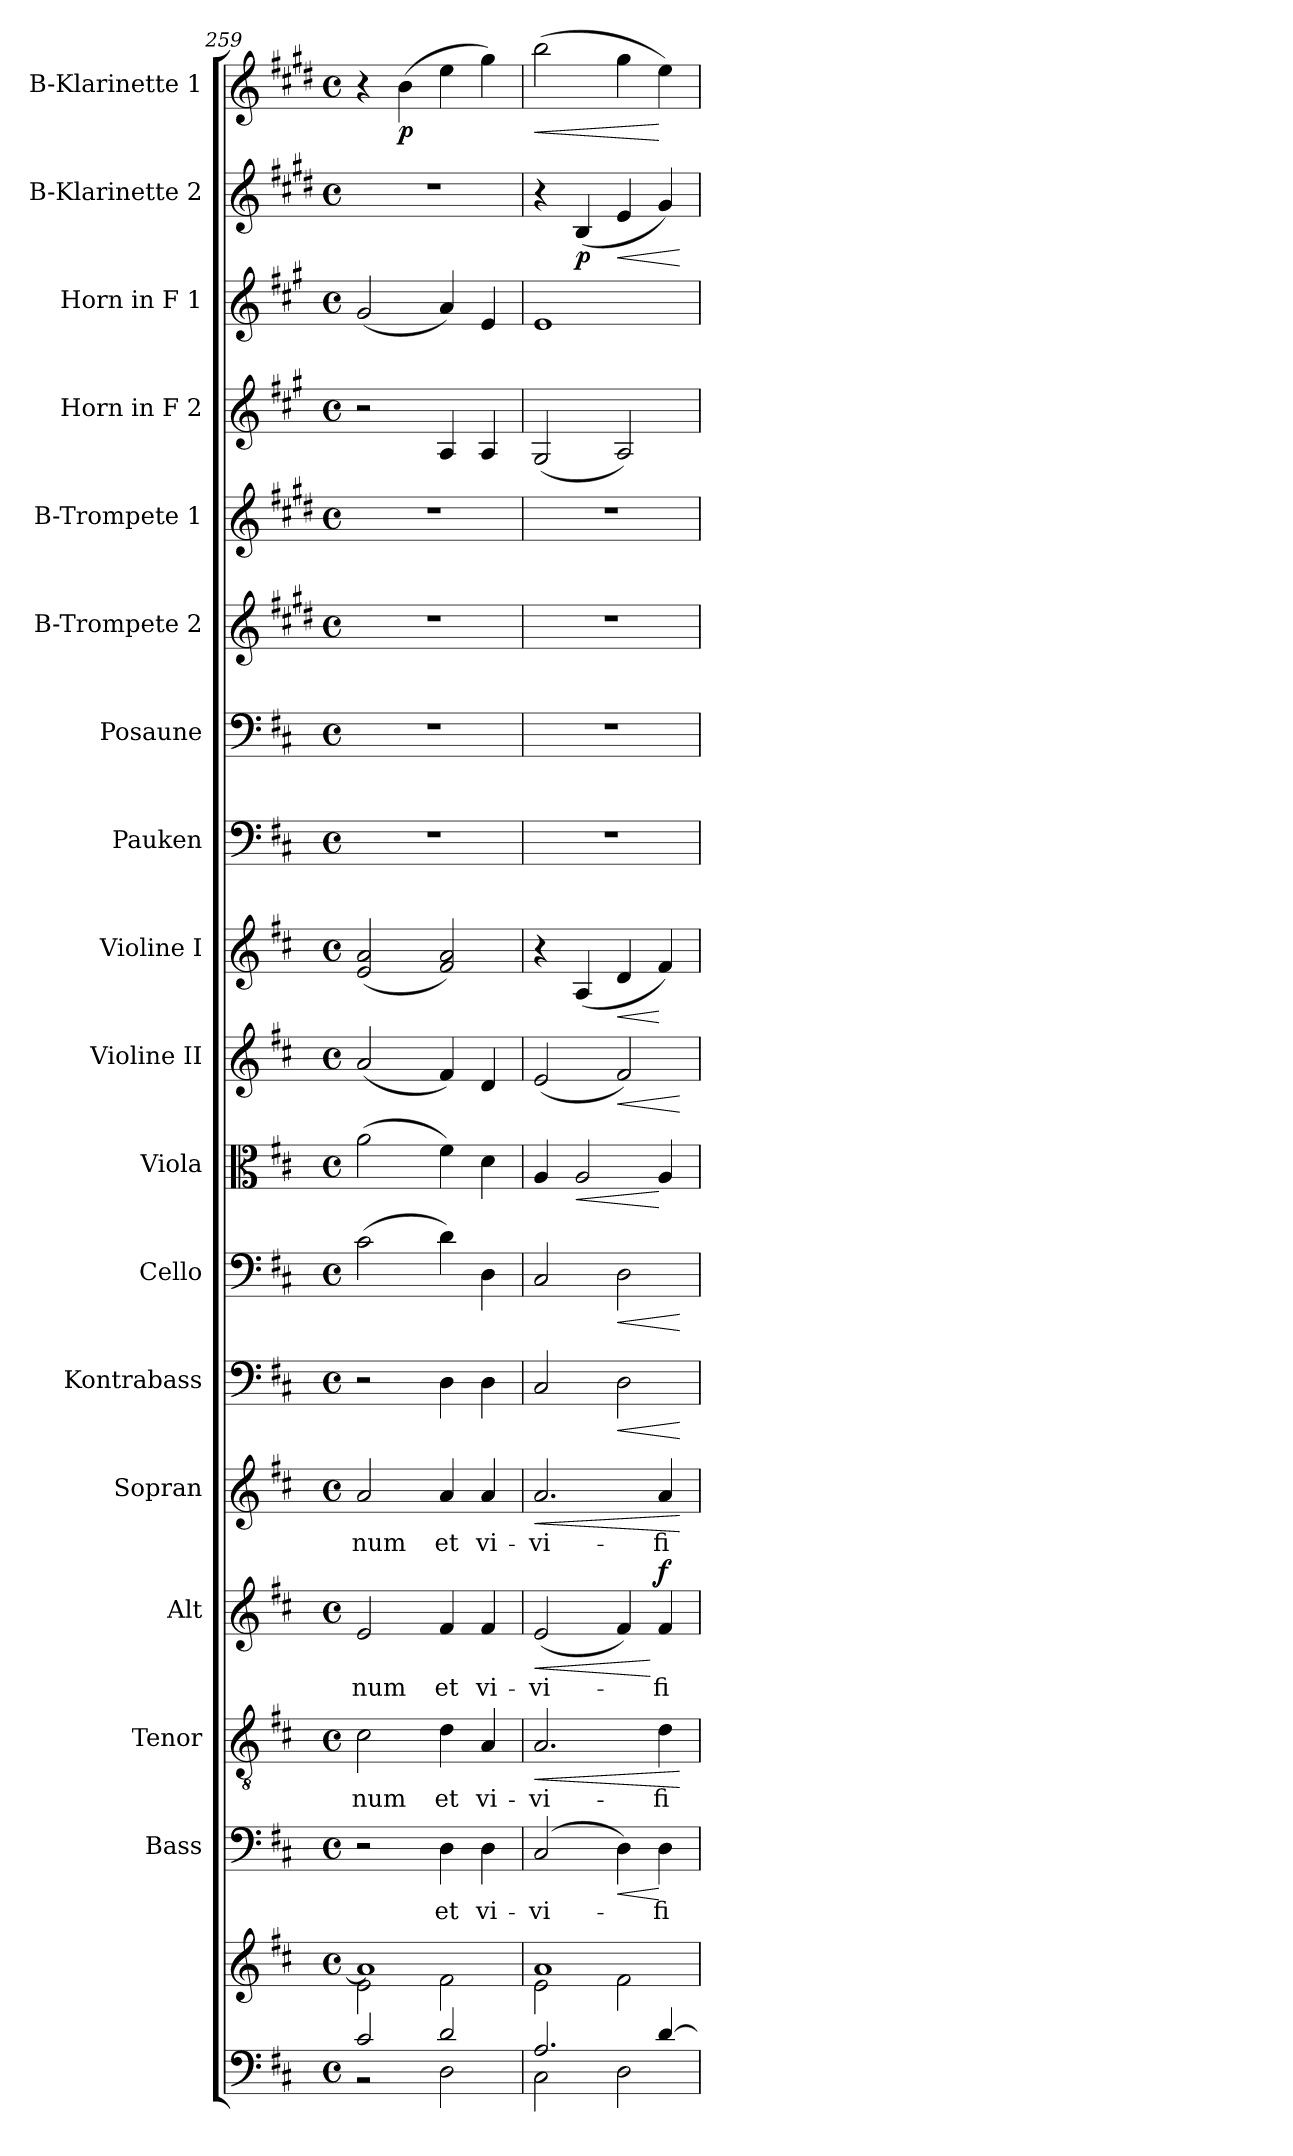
**kern	**kern	**kern	**text	**dynam	**kern	**text	**dynam	**kern	**text	**dynam	**kern	**text	**dynam	**kern	**dynam	**kern	**dynam	**kern	**dynam	**kern	**dynam	**kern	**dynam	**kern	**kern	**kern	**kern	**kern	**kern	**kern	**dynam	**kern	**dynam
*part18	*part18	*part17	*part17	*part17	*part16	*part16	*part16	*part15	*part15	*part15	*part14	*part14	*part14	*part13	*part13	*part12	*part12	*part11	*part11	*part10	*part10	*part9	*part9	*part8	*part7	*part6	*part5	*part4	*part3	*part2	*part2	*part1	*part1
*staff19	*staff18	*staff17	*staff17	*staff17	*staff16	*staff16	*staff16	*staff15	*staff15	*staff15	*staff14	*staff14	*staff14	*staff13	*staff13	*staff12	*staff12	*staff11	*staff11	*staff10	*staff10	*staff9	*staff9	*staff8	*staff7	*staff6	*staff5	*staff4	*staff3	*staff2	*staff2	*staff1	*staff1
*	*	*I"Bass	*	*	*I"Tenor	*	*	*I"Alt	*	*	*I"Sopran	*	*	*I"Kontrabass	*	*I"Cello	*	*I"Viola	*	*I"Violine II	*	*I"Violine I	*	*I"Pauken	*I"Posaune	*I"B-Trompete 2	*I"B-Trompete 1	*I"Horn in F 2	*I"Horn in F 1	*I"B-Klarinette 2	*	*I"B-Klarinette 1	*
*	*	*I'B.	*	*	*I'T.	*	*	*I'A.	*	*	*I'S.	*	*	*I'Kb.	*	*	*	*I'Vla.	*	*I'Vl. II	*	*I'Vl. I	*	*I'Pk.	*I'Pos.	*I'B Trp. 2	*I'B Trp. 1	*	*	*I'B Kl. 2	*	*I'B Kl. 1	*
*clefF4	*clefG2	*clefF4	*	*	*clefGv2	*	*	*clefG2	*	*	*clefG2	*	*	*clefF4	*	*clefF4	*	*clefC3	*	*clefG2	*	*clefG2	*	*clefF4	*clefF4	*clefG2	*clefG2	*clefG2	*clefG2	*clefG2	*	*clefG2	*
*	*	*	*	*	*	*	*	*	*	*	*	*	*	*ITrd7c12	*	*	*	*	*	*	*	*	*	*	*	*ITrd1c2	*ITrd1c2	*ITrd4c7	*ITrd4c7	*ITrd1c2	*	*ITrd1c2	*
*k[f#c#]	*k[f#c#]	*k[f#c#]	*	*	*k[f#c#]	*	*	*k[f#c#]	*	*	*k[f#c#]	*	*	*k[f#c#]	*	*k[f#c#]	*	*k[f#c#]	*	*k[f#c#]	*	*k[f#c#]	*	*k[f#c#]	*k[f#c#]	*k[f#c#]	*k[f#c#]	*k[f#c#]	*k[f#c#]	*k[f#c#]	*	*k[f#c#]	*
*D:	*D:	*D:	*	*	*D:	*	*	*D:	*	*	*D:	*	*	*D:	*	*D:	*	*D:	*	*D:	*	*D:	*	*D:	*D:	*D:	*D:	*D:	*D:	*D:	*	*D:	*
*M4/4	*M4/4	*M4/4	*	*	*M4/4	*	*	*M4/4	*	*	*M4/4	*	*	*M4/4	*	*M4/4	*	*M4/4	*	*M4/4	*	*M4/4	*	*M4/4	*M4/4	*M4/4	*M4/4	*M4/4	*M4/4	*M4/4	*	*M4/4	*
*met(c)	*met(c)	*met(c)	*	*	*met(c)	*	*	*met(c)	*	*	*met(c)	*	*	*met(c)	*	*met(c)	*	*met(c)	*	*met(c)	*	*met(c)	*	*met(c)	*met(c)	*met(c)	*met(c)	*met(c)	*met(c)	*met(c)	*	*met(c)	*
=259	=259	=259	=259	=259	=259	=259	=259	=259	=259	=259	=259	=259	=259	=259	=259	=259	=259	=259	=259	=259	=259	=259	=259	=259	=259	=259	=259	=259	=259	=259	=259	=259	=259
*^	*^	*	*	*	*	*	*	*	*	*	*	*	*	*	*	*	*	*	*	*	*	*	*	*	*	*	*	*	*	*	*	*	*
!	!	!	!	!	!	!	!	!LO:LY:b	!	!	!LO:LY:b	!	!	!LO:LY:b	!	!	!	!	!	!	!	!	!	!	!	!	!	!	!	!	!	!	!	!	!
2c#/	2rBB	1a]	2e\	2r	.	.	2c#\	-num	.	2e/	-num	.	2a/	-num	.	2r	.	(>2c#\	.	(>2a\	.	(<2a/	.	(<2e/ 2a/	.	1r	1r	1r	1r	2r	(<2c#/	1r	.	4r	.
!	!	!	!	!	!	!	!	!	!	!	!	!	!	!	!	!	!	!	!	!	!	!	!	!	!	!	!	!	!	!	!	!	!	!	!LO:DY:b
.	.	.	.	.	.	.	.	.	.	.	.	.	.	.	.	.	.	.	.	.	.	.	.	.	.	.	.	.	.	.	.	.	.	(>4a\	p
!	!	!	!	!	!LO:LY:b	!	!	!LO:LY:b	!	!	!LO:LY:b	!	!	!LO:LY:b	!	!	!	!	!	!	!	!	!	!	!	!	!	!	!	!	!	!	!	!	!
2d/	2D\	.	2f#\	4D\	et	.	4d\	et	.	4f#/	et	.	4a/	et	.	4DD\	.	4d\)	.	4f#\)	.	4f#/)	.	2f#/ 2a/)	.	.	.	.	.	4D/	4d/)	.	.	4dd\	.
!	!	!	!	!	!LO:LY:b	!	!	!LO:LY:b	!	!	!LO:LY:b	!	!	!LO:LY:b	!	!	!	!	!	!	!	!	!	!	!	!	!	!	!	!	!	!	!	!	!
.	.	.	.	4D\	vi-	.	4A/	vi-	.	4f#/	vi-	.	4a/	vi-	.	4DD\	.	4D\	.	4d\	.	4d/	.	.	.	.	.	.	.	4D/	4A/	.	.	4ff#\)	.
!!LO:PB:g=z
=260	=260	=260	=260	=260	=260	=260	=260	=260	=260	=260	=260	=260	=260	=260	=260	=260	=260	=260	=260	=260	=260	=260	=260	=260	=260	=260	=260	=260	=260	=260	=260	=260	=260	=260	=260
!	!	!	!	!	!LO:LY:b	!	!	!LO:LY:b	!LO:HP:b	!	!LO:LY:b	!LO:HP:b	!	!LO:LY:b	!LO:HP:b	!	!	!	!	!	!	!	!	!	!	!	!	!	!	!	!	!	!	!	!LO:HP:b
2.A/	2C#\	1a	2e\	(2C#/	-vi-	.	2.A/	-vi-	<	(<2e/	-vi-	<	2.a/	-vi-	<	2CC#/	.	2C#/	.	4A/	.	(<2e/	.	4r	.	1r	1r	1r	1r	(<2C#/	1A	4r	.	(>2aa\	<
!	!	!	!	!	!	!	!	!	!	!	!	!	!	!	!	!	!	!	!	!	!LO:HP:b	!	!	!	!	!	!	!	!	!	!	!	!LO:DY:b	!	!
.	.	.	.	.	.	.	.	.	.	.	.	.	.	.	.	.	.	.	.	2A/	<	.	.	(<4A/	.	.	.	.	.	.	.	(<4A/	p	.	.
!	!	!	!	!	!	!LO:HP:b	!	!	!	!	!	!	!	!	!	!	!LO:HP:b	!	!LO:HP:b	!	!	!	!LO:HP:b	!	!LO:HP:b	!	!	!	!	!	!	!	!LO:HP:b	!	!
.	2D\	.	2f#\	4D\)	.	<	.	.	.	4f#/)	.	.	.	.	.	2DD\	<	2D\	<	.	.	2f#/)	<	4d/	<	.	.	.	.	2D/)	.	4d/	<	4ff#\	.
!	!	!	!	!	!LO:LY:b	!	!	!LO:LY:b	!	!	!LO:LY:b	!LO:DY:n=1:a	!	!LO:LY:b	!	!	!	!	!	!	!	!	!	!	!	!	!	!	!	!	!	!	!	!	!
[>4d/	.	.	.	4D\	-fi-	[	4d\	-fi-	.	4f#/	-fi-	[ f	4a/	-fi-	.	.	.	.	.	4A/	[	.	.	4f#/)	[	.	.	.	.	.	.	4f#/)	.	4dd\)	[
*v	*v	*	*	*	*	*	*	*	*	*	*	*	*	*	*	*	*	*	*	*	*	*	*	*	*	*	*	*	*	*	*	*	*	*	*
*	*v	*v	*	*	*	*	*	*	*	*	*	*	*	*	*	*	*	*	*	*	*	*	*	*	*	*	*	*	*	*	*	*	*	*
.	.	.	.	.	.	.	[	.	.	.	.	.	[	.	[	.	[	.	.	.	[	.	.	.	.	.	.	.	.	.	[	.	.
=	=	=	=	=	=	=	=	=	=	=	=	=	=	=	=	=	=	=	=	=	=	=	=	=	=	=	=	=	=	=	=	=	=
*-	*-	*-	*-	*-	*-	*-	*-	*-	*-	*-	*-	*-	*-	*-	*-	*-	*-	*-	*-	*-	*-	*-	*-	*-	*-	*-	*-	*-	*-	*-	*-	*-	*-
